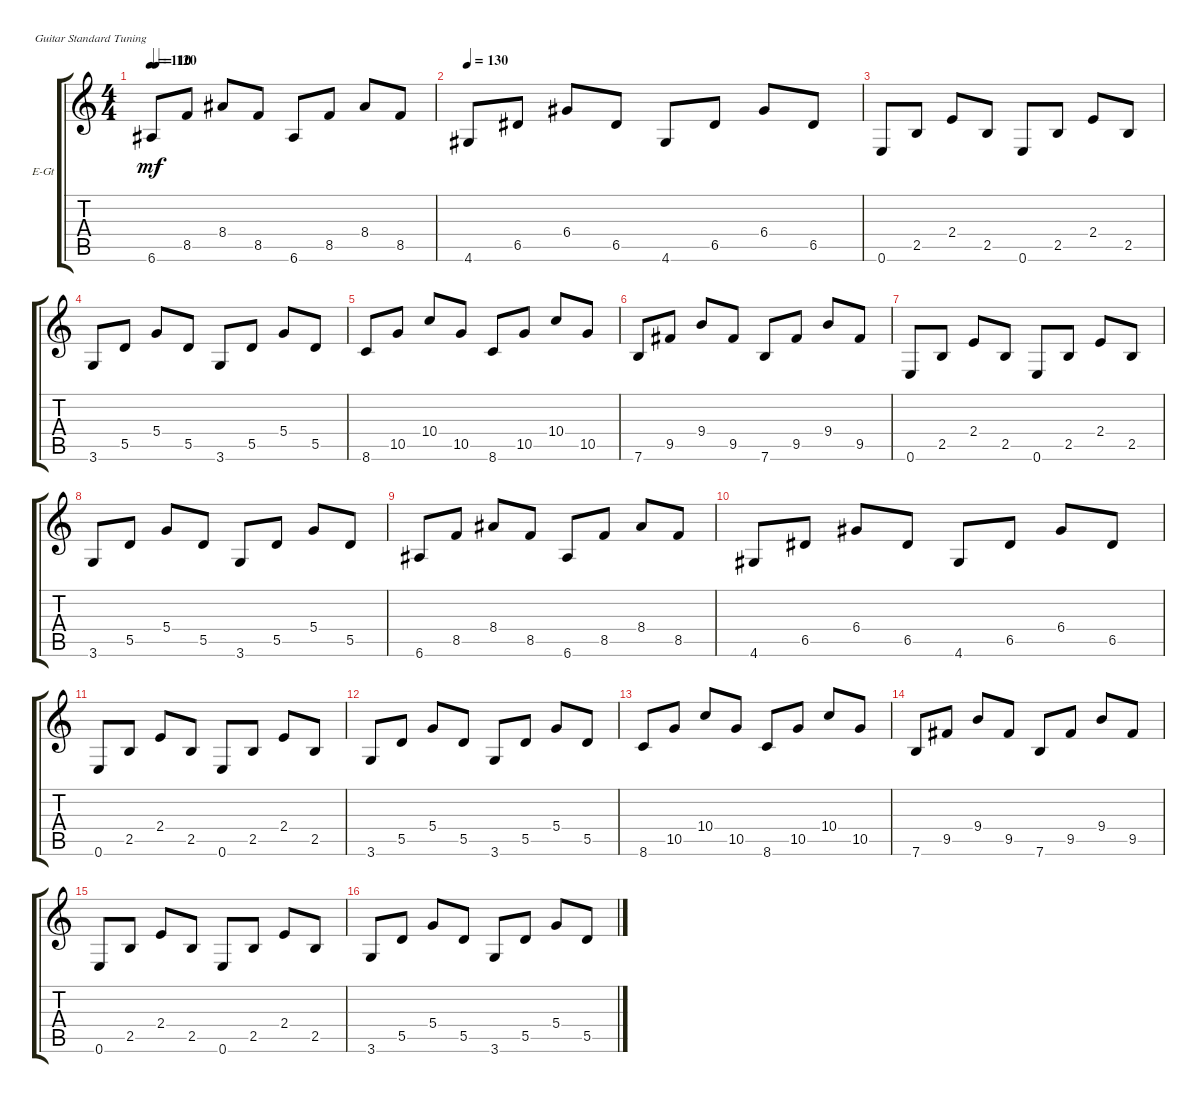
\defaultSystemsLayout 4
\bracketExtendMode groupsimilarinstruments
\firstSystemTrackNameOrientation horizontal
\otherSystemsTrackNameOrientation horizontal
\track ("Electric Guitar" "E-Gt") {instrument electricguitarclean}
\staff {score tabs}
\tuning (E4 B3 G3 D3 A2 E2)
\ts (4 4)
\tempo 110
\tempo (120 0.01875)
\clef g2
\ks c
6.6.8{dy mf} 8.5.8 8.4.8 8.5.8 6.6.8 8.5.8 8.4.8 8.5.8 |
\tempo 130
4.6.8 6.5.8 6.4.8 6.5.8 4.6.8 6.5.8 6.4.8 6.5.8 |
0.6.8 2.5.8 2.4.8 2.5.8 0.6.8 2.5.8 2.4.8 2.5.8 |
3.6.8 5.5.8 5.4.8 5.5.8 3.6.8 5.5.8 5.4.8 5.5.8 |
8.6.8 10.5.8 10.4.8 10.5.8 8.6.8 10.5.8 10.4.8 10.5.8 |
7.6.8 9.5.8 9.4.8 9.5.8 7.6.8 9.5.8 9.4.8 9.5.8 |
0.6.8 2.5.8 2.4.8 2.5.8 0.6.8 2.5.8 2.4.8 2.5.8 |
3.6.8 5.5.8 5.4.8 5.5.8 3.6.8 5.5.8 5.4.8 5.5.8 |
6.6.8 8.5.8 8.4.8 8.5.8 6.6.8 8.5.8 8.4.8 8.5.8 |
4.6.8 6.5.8 6.4.8 6.5.8 4.6.8 6.5.8 6.4.8 6.5.8 |
0.6.8 2.5.8 2.4.8 2.5.8 0.6.8 2.5.8 2.4.8 2.5.8 |
3.6.8 5.5.8 5.4.8 5.5.8 3.6.8 5.5.8 5.4.8 5.5.8 |
8.6.8 10.5.8 10.4.8 10.5.8 8.6.8 10.5.8 10.4.8 10.5.8 |
7.6.8 9.5.8 9.4.8 9.5.8 7.6.8 9.5.8 9.4.8 9.5.8 |
0.6.8 2.5.8 2.4.8 2.5.8 0.6.8 2.5.8 2.4.8 2.5.8 |
3.6.8 5.5.8 5.4.8 5.5.8 3.6.8 5.5.8 5.4.8 5.5.8
